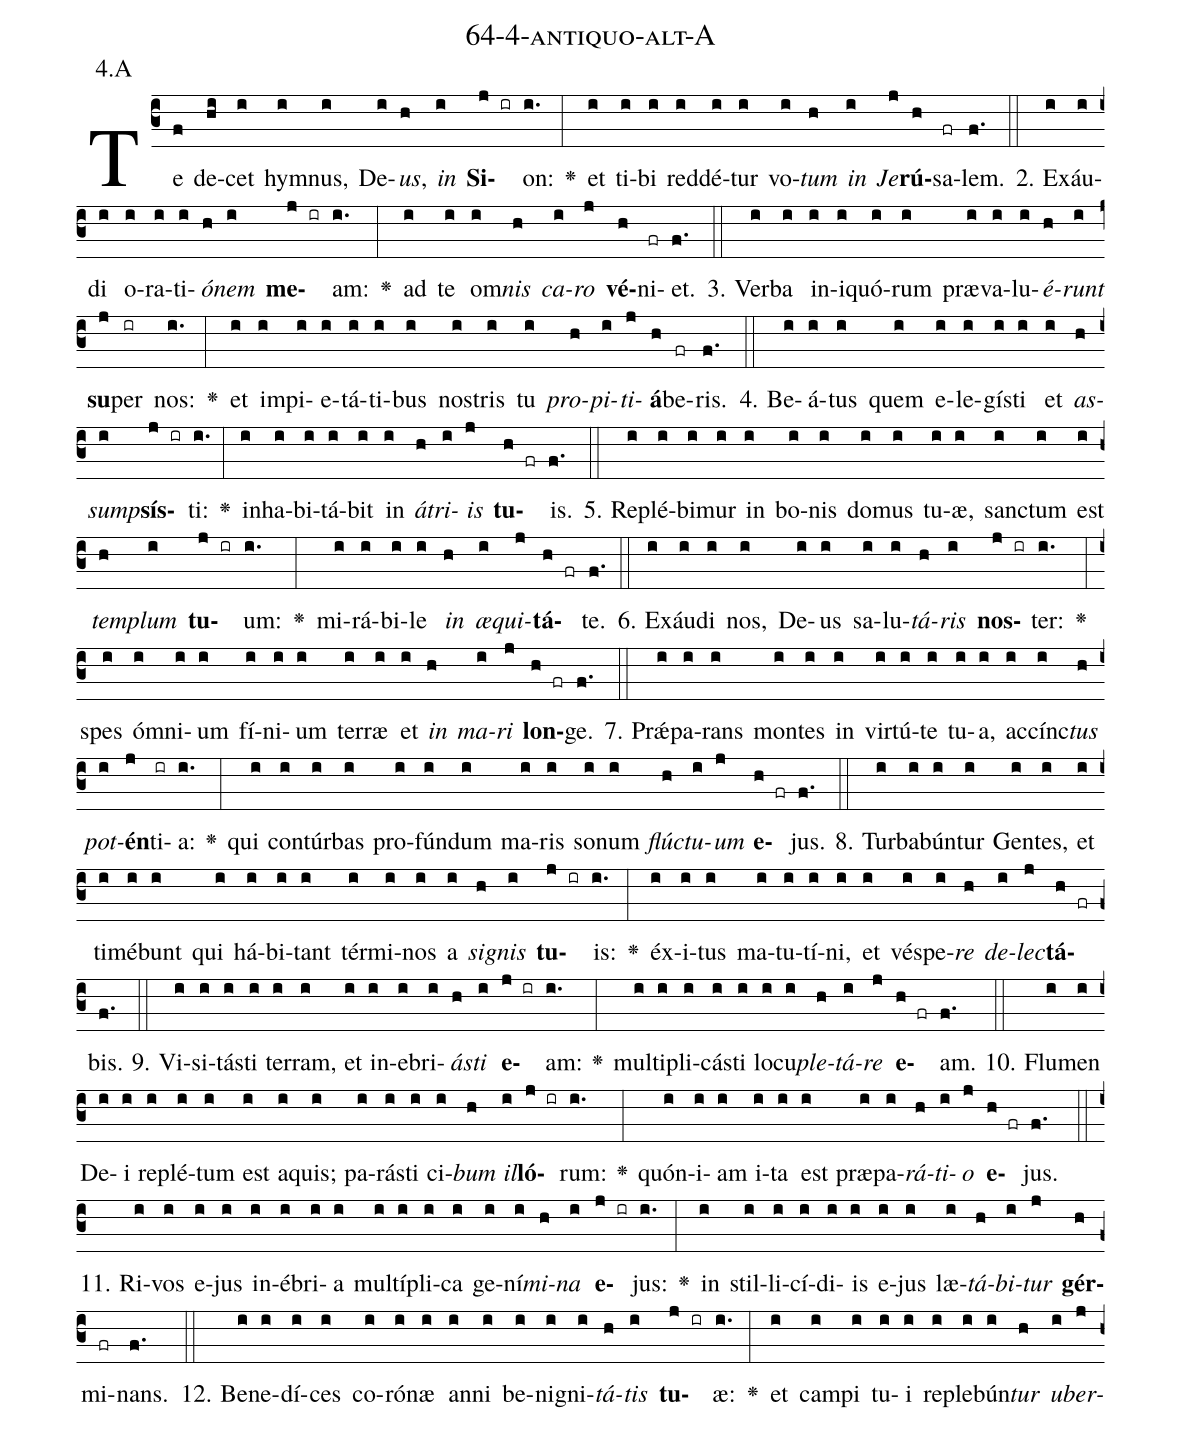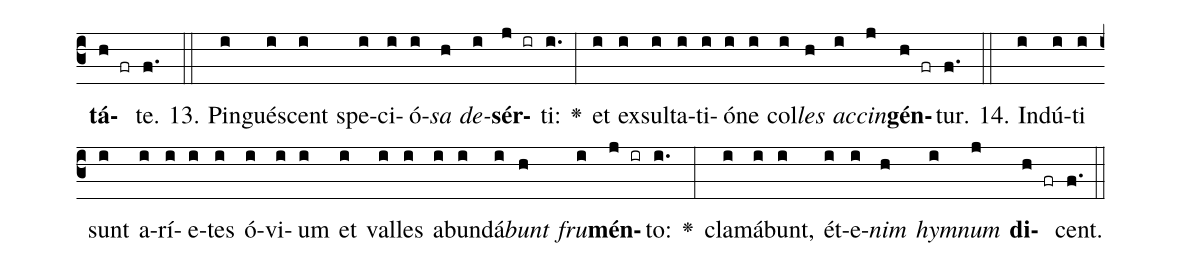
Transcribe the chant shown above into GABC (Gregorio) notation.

name: 64-4-antiquo-alt-A;
annotation: 4.A;
%%
(c3)Te(f) de(hi)cet(i) hym(i)nus,(i) De(i)<i>us</i>,(h) <i>in</i>(i) <b>Si</b>(j ir)on:(i.) <v>\greheightstar</v>(:) et(i) ti(i)bi(i) red(i)dé(i)tur(i) vo(i)<i>tum</i>(h) <i>in</i>(i) <i>Je</i>(j)<b>rú</b>(h)sa(fr)lem.(f.) (::)
2. Ex(i)áu(i)di(i) o(i)ra(i)ti(i)<i>ó</i>(h)<i>nem</i>(i) <b>me</b>(j ir)am:(i.) <v>\greheightstar</v>(:) ad(i) te(i) om(i)<i>nis</i>(h) <i>ca</i>(i)<i>ro</i>(j) <b>vé</b>(h)ni(fr)et.(f.) (::)
3. Ver(i)ba(i) in(i)i(i)quó(i)rum(i) præ(i)va(i)lu(i)<i>é</i>(h)<i>runt</i>(i) <b>su</b>(j)per(ir) nos:(i.) <v>\greheightstar</v>(:) et(i) im(i)pi(i)e(i)tá(i)ti(i)bus(i) nos(i)tris(i) tu(i) <i>pro</i>(h)<i>pi</i>(i)<i>ti</i>(j)<b>á</b>(h)be(fr)ris.(f.) (::)
4. Be(i)á(i)tus(i) quem(i) e(i)le(i)gís(i)ti(i) et(i) <i>as</i>(h)<i>sump</i>(i)<b>sís</b>(j ir)ti:(i.) <v>\greheightstar</v>(:) in(i)ha(i)bi(i)tá(i)bit(i) in(i) <i>á</i>(h)<i>tri</i>(i)<i>is</i>(j) <b>tu</b>(h fr)is.(f.) (::)
5. Re(i)plé(i)bi(i)mur(i) in(i) bo(i)nis(i) do(i)mus(i) tu(i)æ,(i) sanc(i)tum(i) est(i) <i>tem</i>(h)<i>plum</i>(i) <b>tu</b>(j ir)um:(i.) <v>\greheightstar</v>(:) mi(i)rá(i)bi(i)le(i) <i>in</i>(h) <i>æ</i>(i)<i>qui</i>(j)<b>tá</b>(h fr)te.(f.) (::)
6. Ex(i)áu(i)di(i) nos,(i) De(i)us(i) sa(i)lu(i)<i>tá</i>(h)<i>ris</i>(i) <b>nos</b>(j ir)ter:(i.) <v>\greheightstar</v>(:) spes(i) óm(i)ni(i)um(i) fí(i)ni(i)um(i) ter(i)ræ(i) et(i) <i>in</i>(h) <i>ma</i>(i)<i>ri</i>(j) <b>lon</b>(h fr)ge.(f.) (::)
7. Prǽ(i)pa(i)rans(i) mon(i)tes(i) in(i) vir(i)tú(i)te(i) tu(i)a,(i) ac(i)cínc(i)<i>tus</i>(h) <i>pot</i>(i)<b>én</b>(j)ti(ir)a:(i.) <v>\greheightstar</v>(:) qui(i) con(i)túr(i)bas(i) pro(i)fún(i)dum(i) ma(i)ris(i) so(i)num(i) <i>flúc</i>(h)<i>tu</i>(i)<i>um</i>(j) <b>e</b>(h fr)jus.(f.) (::)
8. Tur(i)ba(i)bún(i)tur(i) Gen(i)tes,(i) et(i) ti(i)mé(i)bunt(i) qui(i) há(i)bi(i)tant(i) tér(i)mi(i)nos(i) a(i) <i>si</i>(h)<i>gnis</i>(i) <b>tu</b>(j ir)is:(i.) <v>\greheightstar</v>(:) éx(i)i(i)tus(i) ma(i)tu(i)tí(i)ni,(i) et(i) vés(i)pe(i)<i>re</i>(h) <i>de</i>(i)<i>lec</i>(j)<b>tá</b>(h fr)bis.(f.) (::)
9. Vi(i)si(i)tás(i)ti(i) ter(i)ram,(i) et(i) in(i)e(i)bri(i)<i>ás</i>(h)<i>ti</i>(i) <b>e</b>(j ir)am:(i.) <v>\greheightstar</v>(:) mul(i)ti(i)pli(i)cás(i)ti(i) lo(i)cu(i)<i>ple</i>(h)<i>tá</i>(i)<i>re</i>(j) <b>e</b>(h fr)am.(f.) (::)
10. Flu(i)men(i) De(i)i(i) re(i)plé(i)tum(i) est(i) a(i)quis;(i) pa(i)rás(i)ti(i) ci(i)<i>bum</i>(h) <i>il</i>(i)<b>ló</b>(j ir)rum:(i.) <v>\greheightstar</v>(:) quón(i)i(i)am(i) i(i)ta(i) est(i) præ(i)pa(i)<i>rá</i>(h)<i>ti</i>(i)<i>o</i>(j) <b>e</b>(h fr)jus.(f.) (::)
11. Ri(i)vos(i) e(i)jus(i) in(i)é(i)bri(i)a(i) mul(i)tí(i)pli(i)ca(i) ge(i)ní(i)<i>mi</i>(h)<i>na</i>(i) <b>e</b>(j ir)jus:(i.) <v>\greheightstar</v>(:) in(i) stil(i)li(i)cí(i)di(i)is(i) e(i)jus(i) læ(i)<i>tá</i>(h)<i>bi</i>(i)<i>tur</i>(j) <b>gér</b>(h)mi(fr)nans.(f.) (::)
12. Be(i)ne(i)dí(i)ces(i) co(i)ró(i)næ(i) an(i)ni(i) be(i)ni(i)gni(i)<i>tá</i>(h)<i>tis</i>(i) <b>tu</b>(j ir)æ:(i.) <v>\greheightstar</v>(:) et(i) cam(i)pi(i) tu(i)i(i) re(i)ple(i)bún(i)<i>tur</i>(h) <i>u</i>(i)<i>ber</i>(j)<b>tá</b>(h fr)te.(f.) (::)
13. Pin(i)gué(i)scent(i) spe(i)ci(i)ó(i)<i>sa</i>(h) <i>de</i>(i)<b>sér</b>(j ir)ti:(i.) <v>\greheightstar</v>(:) et(i) ex(i)sul(i)ta(i)ti(i)ó(i)ne(i) col(i)<i>les</i>(h) <i>ac</i>(i)<i>cin</i>(j)<b>gén</b>(h fr)tur.(f.) (::)
14. Ind(i)ú(i)ti(i) sunt(i) a(i)rí(i)e(i)tes(i) ó(i)vi(i)um(i) et(i) val(i)les(i) ab(i)un(i)dá(i)<i>bunt</i>(h) <i>fru</i>(i)<b>mén</b>(j ir)to:(i.) <v>\greheightstar</v>(:) cla(i)má(i)bunt,(i) ét(i)e(i)<i>nim</i>(h) <i>hym</i>(i)<i>num</i>(j) <b>di</b>(h fr)cent.(f.) (::)
